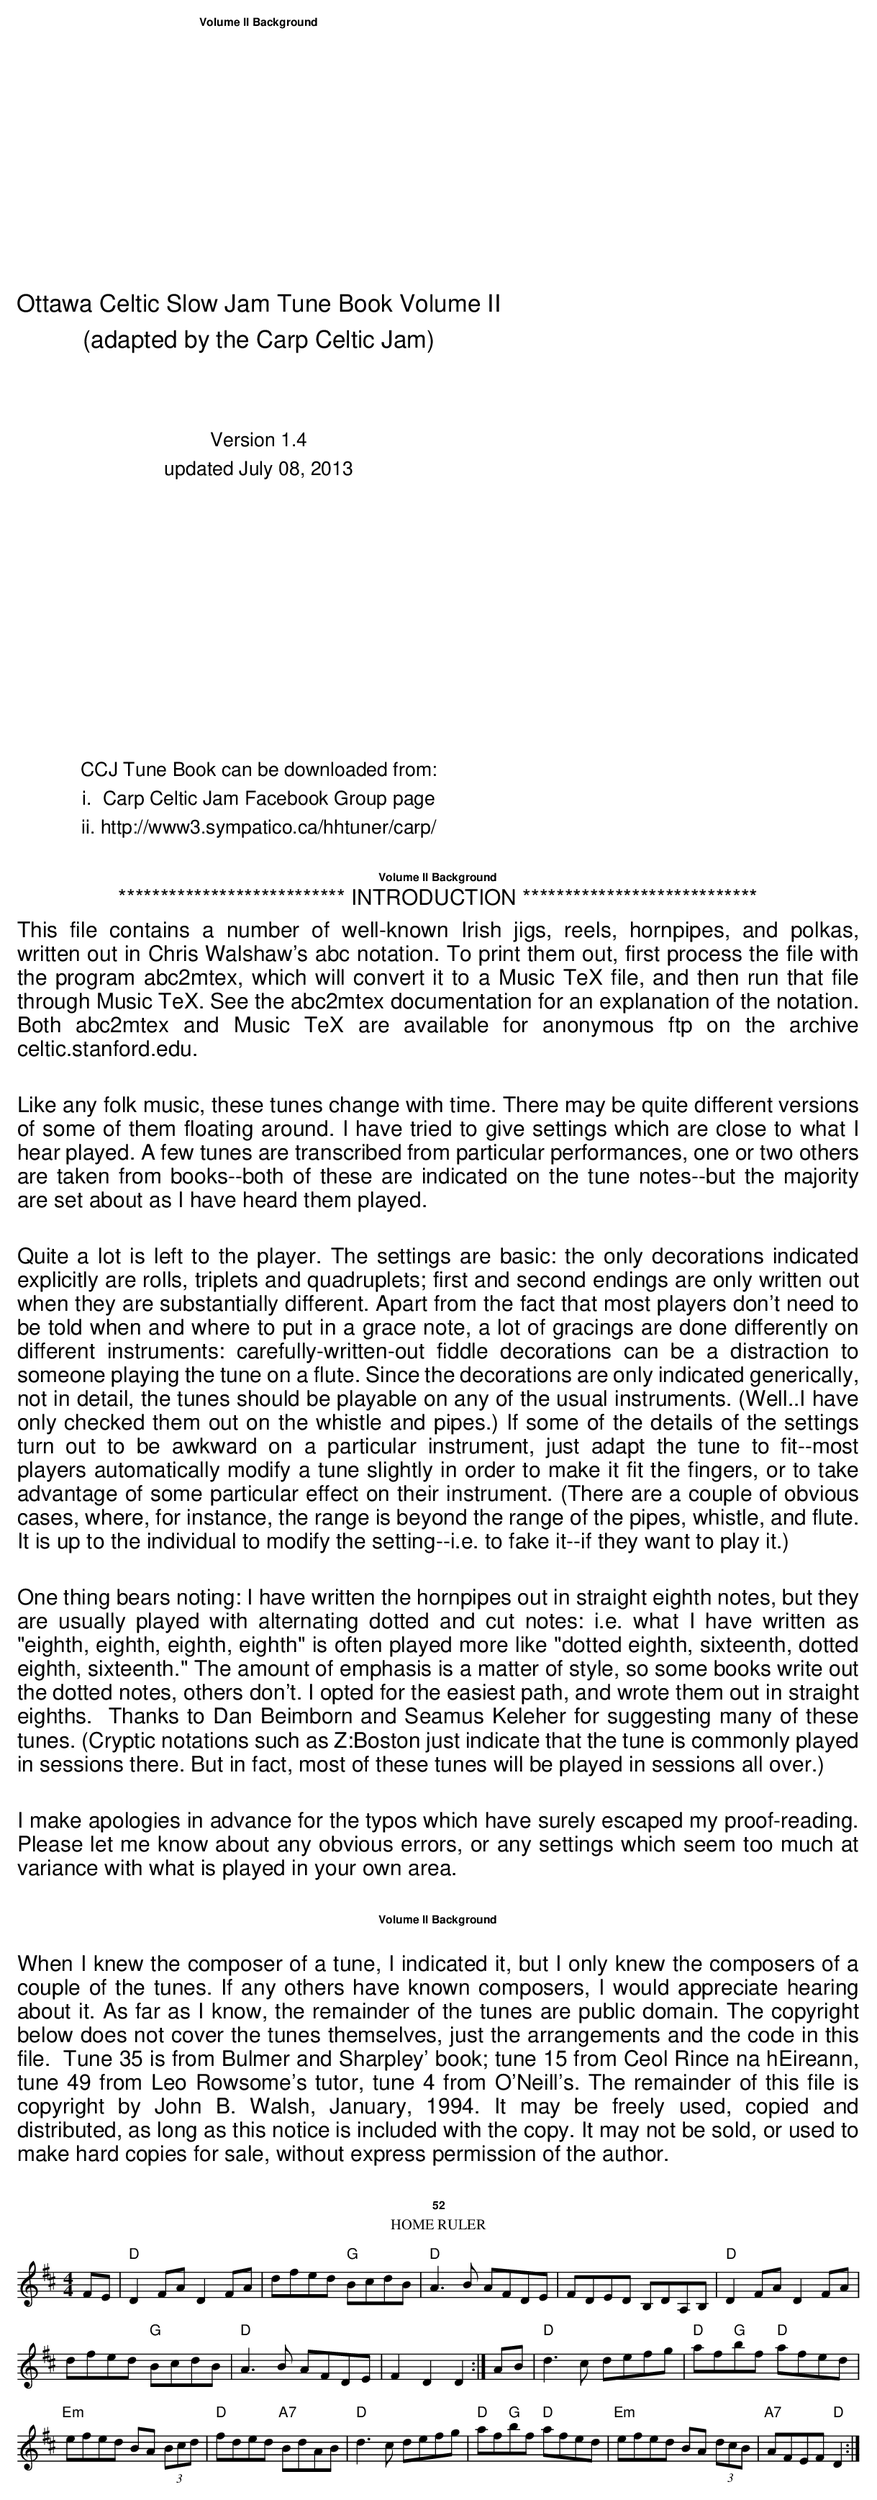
X:1
T:Home Ruler
M:4/4
L:1/8
K:D
FE|"D"D2FA D2FA|dfed "G"BcdB|"D"A3B AFDE|\
FDED B,DA,B,|"D"D2FA D2FA|
dfed "G"BcdB|"D"A3B AFDE|F2D2 D2:|\
AB|"D"d3c defg|"D"af"G"bf "D"afed|
"Em"efed BA (3Bcd|"D"fded "A7"BdAB|"D"d3c defg|\
"D"af"G"bf "D"afed|"Em"efed BA (3dcB|"A7"AFEF "D"D2:|
